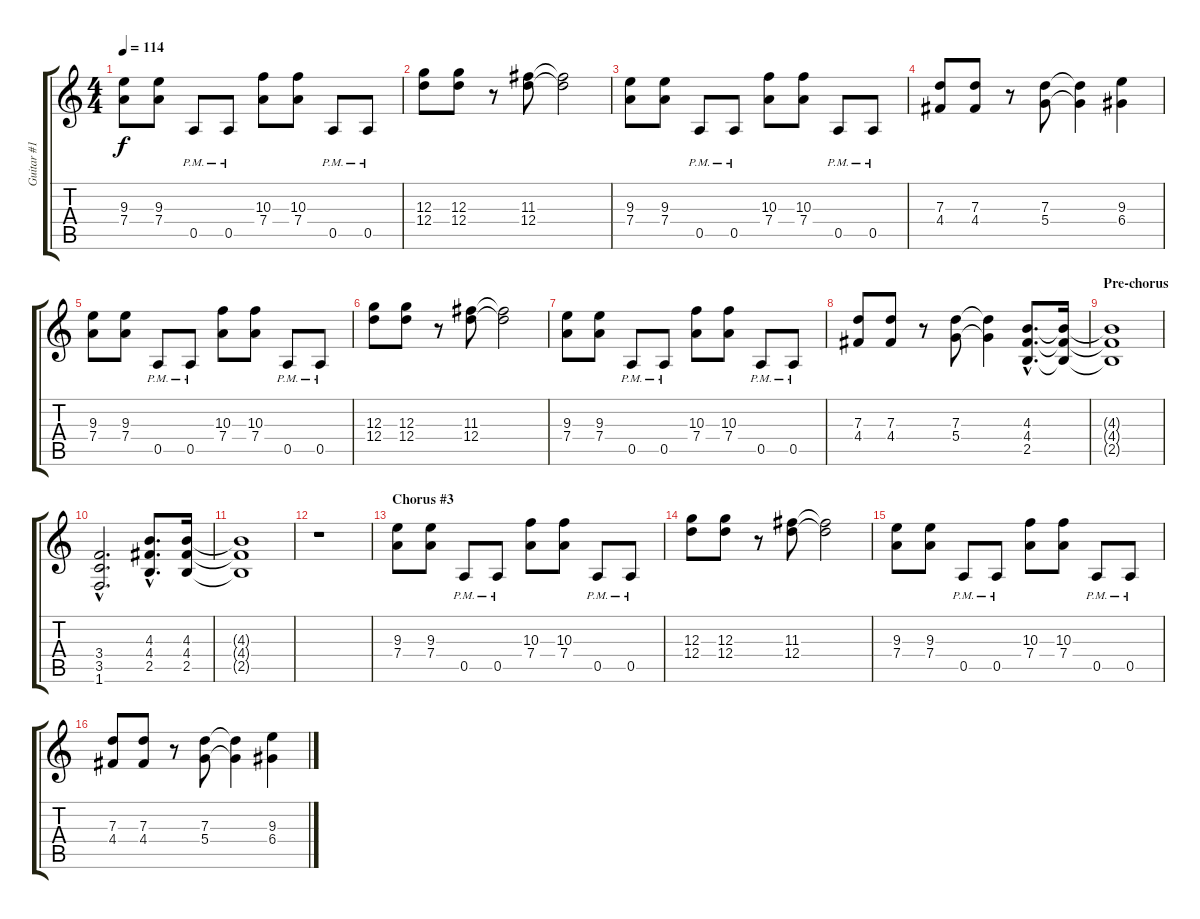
\track ("Guitar #1 and #4" "Guitar #1 ") {instrument distortionguitar}
\staff {score tabs}
\tuning (E4 B3 G3 D3 A2 E2) {hide}
\ts (4 4)
\tempo 114
\clef g2
\ks c
(9.3 7.4).8{dy f instrument distortionguitar} (9.3 7.4).8 0.5{pm}.8{instrument electricguitarmuted} 0.5{pm}.8 (10.3 7.4).8{instrument distortionguitar} (10.3 7.4).8 0.5{pm}.8{instrument electricguitarmuted} 0.5{pm}.8 |
(12.3 12.4).8{instrument distortionguitar} (12.3 12.4).8 r.8 (11.3 12.4).8 (11.3{t} 12.4{t}).2 |
(9.3 7.4).8 (9.3 7.4).8 0.5{pm}.8{instrument electricguitarmuted} 0.5{pm}.8 (10.3 7.4).8{instrument distortionguitar} (10.3 7.4).8 0.5{pm}.8{instrument electricguitarmuted} 0.5{pm}.8 |
(7.3 4.4).8{instrument distortionguitar} (7.3 4.4).8 r.8 (7.3 5.4).8 (7.3{t} 5.4{t}).4 (9.3 6.4).4 |
(9.3 7.4).8 (9.3 7.4).8 0.5{pm}.8{instrument electricguitarmuted} 0.5{pm}.8 (10.3 7.4).8{instrument distortionguitar} (10.3 7.4).8 0.5{pm}.8{instrument electricguitarmuted} 0.5{pm}.8 |
(12.3 12.4).8{instrument distortionguitar} (12.3 12.4).8 r.8 (11.3 12.4).8 (11.3{t} 12.4{t}).2 |
(9.3 7.4).8 (9.3 7.4).8 0.5{pm}.8{instrument electricguitarmuted} 0.5{pm}.8 (10.3 7.4).8{instrument distortionguitar} (10.3 7.4).8 0.5{pm}.8{instrument electricguitarmuted} 0.5{pm}.8 |
(7.3 4.4).8{instrument distortionguitar} (7.3 4.4).8 r.8 (7.3 5.4).8 (7.3{t} 5.4{t}).4 (4.3{hac} 4.4{hac} 2.5{hac}).8{d} (4.3{t} 4.4{t} 2.5{t}).16 |
\section ("" "Pre-chorus")
(4.3{t} 4.4{t} 2.5{t}).1 |
(3.4{hac} 3.5{hac} 1.6{hac}).2{d} (4.3{hac} 4.4{hac} 2.5{hac}).8{d} (4.3 4.4 2.5).16 |
(4.3{t} 4.4{t} 2.5{t}).1 |
r.1 |
\section ("" "Chorus #3")
(9.3 7.4).8 (9.3 7.4).8 0.5{pm}.8{instrument electricguitarmuted} 0.5{pm}.8 (10.3 7.4).8{instrument distortionguitar} (10.3 7.4).8 0.5{pm}.8{instrument electricguitarmuted} 0.5{pm}.8 |
(12.3 12.4).8{instrument distortionguitar} (12.3 12.4).8 r.8 (11.3 12.4).8 (11.3{t} 12.4{t}).2 |
(9.3 7.4).8 (9.3 7.4).8 0.5{pm}.8{instrument electricguitarmuted} 0.5{pm}.8 (10.3 7.4).8{instrument distortionguitar} (10.3 7.4).8 0.5{pm}.8{instrument electricguitarmuted} 0.5{pm}.8 |
(7.3 4.4).8{instrument distortionguitar} (7.3 4.4).8 r.8 (7.3 5.4).8 (7.3{t} 5.4{t}).4 (9.3 6.4).4
